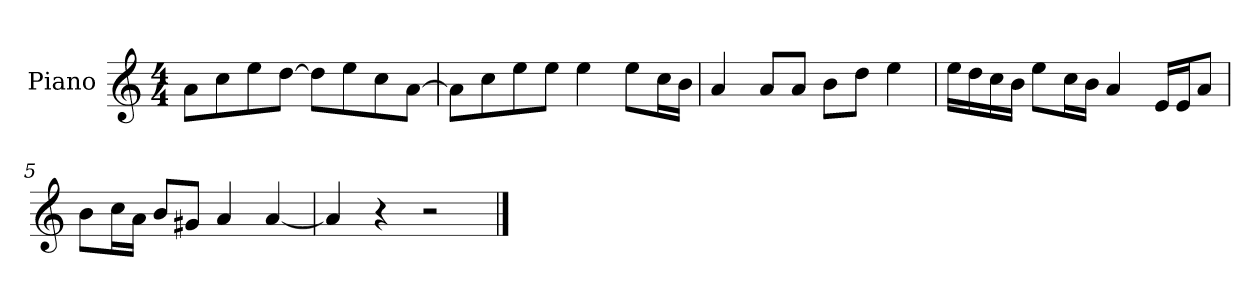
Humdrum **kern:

**kern
*part1
*staff1
*I"Piano
*I'P-no
*clefG2
*k[]
*M4/4
*MM90
=1
8a\L
8cc\
8ee\
[8dd\J
8dd\L]
8ee\
8cc\
[8a\J
=2
8a\L]
8cc\
8ee\
8ee\J
4ee\
8ee\L
16cc\L
16b\JJ
=3
4a/
8a/L
8a/J
8b\L
8dd\J
4ee\
=4
16ee\LL
16dd\
16cc\
16b\JJ
8ee\L
16cc\L
16b\JJ
4a/
16e/LL
16e/J
8a/J
=5
8b\L
16cc\L
16a\JJ
8b/L
8g#X/J
4a/
[4a/
!!LO:LB:g=z
=6
4a/]
4r
2r
==
*-
